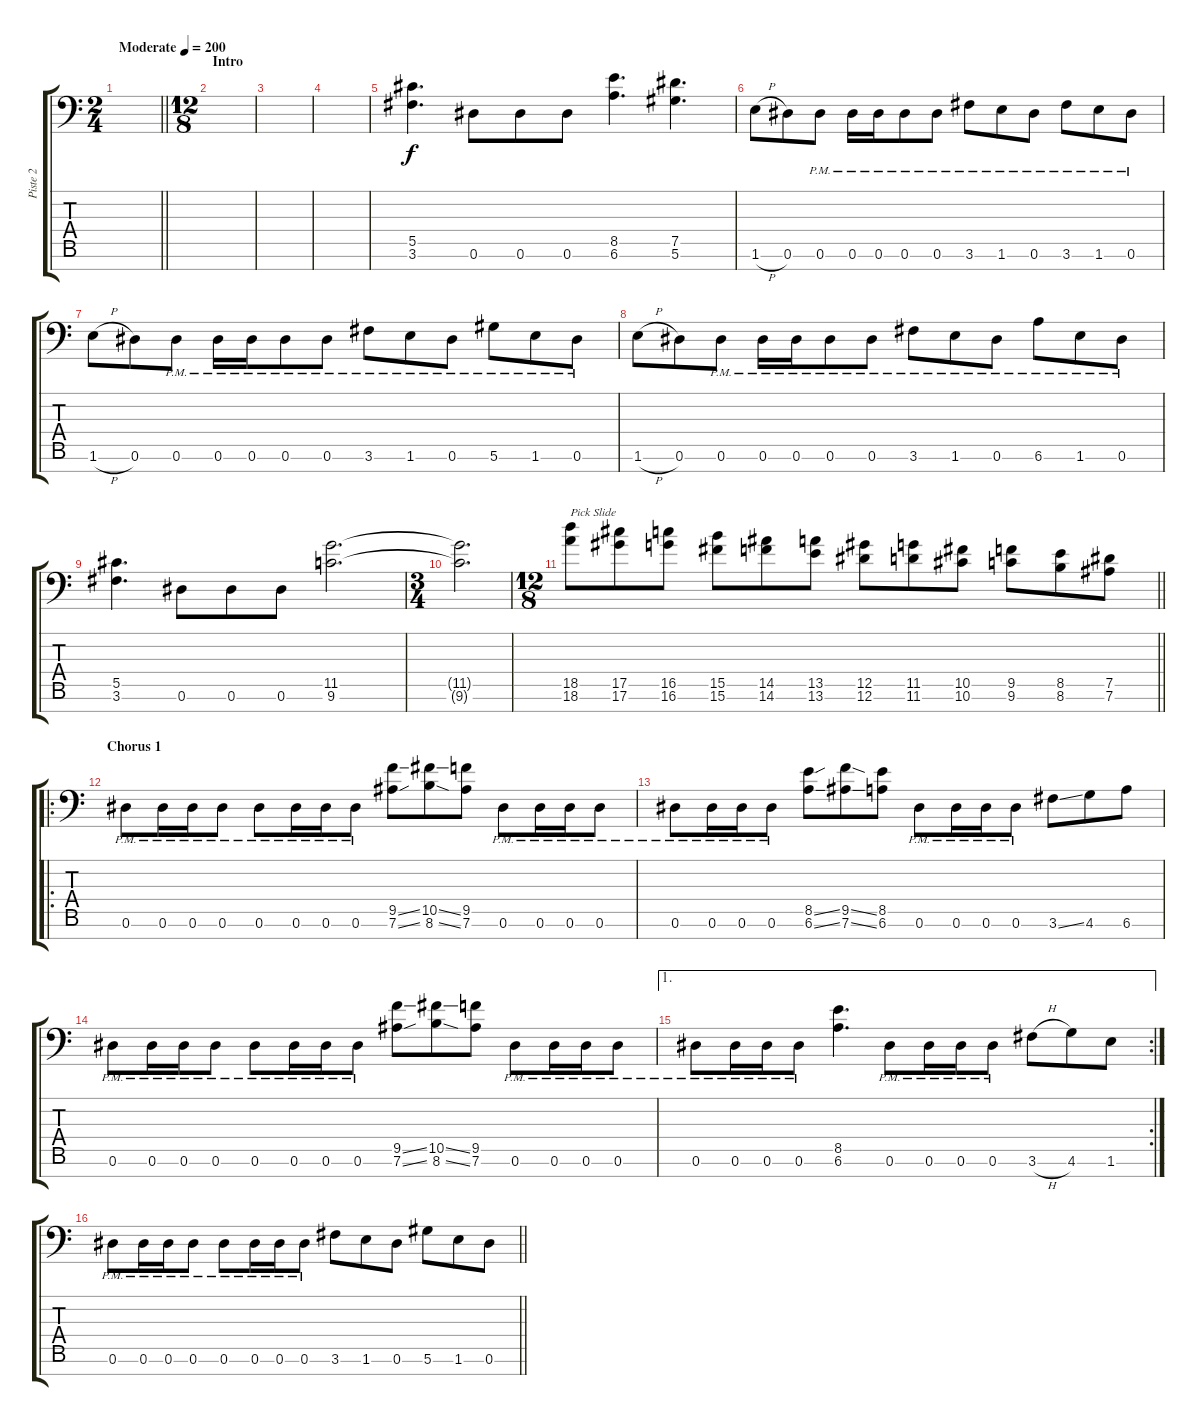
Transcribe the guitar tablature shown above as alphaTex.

\track ("Piste 2" "Piste 2") {instrument distortionguitar}
\staff {score tabs}
\tuning (Eb4 Bb3 Gb3 Db3 Ab2 Eb2 Bb1) {hide}
\ts (2 4)
\tempo (200 "Moderate")
\clef f4
\barLineRight lightlight
\ks c
|
\ts (12 8)
\section ("" "Intro")
|
|
|
(5.5 3.6).4{d} 0.6.8 0.6.8 0.6.8 (8.5 6.6).4{d} (7.5 5.6).4{d} |
1.6{h}.8 0.6.8 0.6{pm}.8 0.6{pm}.16 0.6{pm}.16 0.6{pm}.8 0.6{pm}.8 3.6{pm}.8 1.6{pm}.8 0.6{pm}.8 3.6{pm}.8 1.6{pm}.8 0.6{pm}.8 |
1.6{h}.8 0.6.8 0.6{pm}.8 0.6{pm}.16 0.6{pm}.16 0.6{pm}.8 0.6{pm}.8 3.6{pm}.8 1.6{pm}.8 0.6{pm}.8 5.6{pm}.8 1.6{pm}.8 0.6{pm}.8 |
1.6{h}.8 0.6.8 0.6{pm}.8 0.6{pm}.16 0.6{pm}.16 0.6{pm}.8 0.6{pm}.8 3.6{pm}.8 1.6{pm}.8 0.6{pm}.8 6.6{pm}.8 1.6{pm}.8 0.6{pm}.8 |
(5.5 3.6).4{d} 0.6.8 0.6.8 0.6.8 (11.5 9.6).2{d} |
\ts (3 4)
(11.5{t} 9.6{t}).2{d} |
\ts (12 8)
\barLineRight lightlight
(18.5 18.6).8{txt "Pick Slide"} (17.5 17.6).8 (16.5 16.6).8 (15.5 15.6).8 (14.5 14.6).8 (13.5 13.6).8 (12.5 12.6).8 (11.5 11.6).8 (10.5 10.6).8 (9.5 9.6).8 (8.5 8.6).8 (7.5 7.6).8 |
\ro
\section ("" "Chorus 1")
0.6{pm}.8 0.6{pm}.16 0.6{pm}.16 0.6{pm}.8 0.6{pm}.8 0.6{pm}.16 0.6{pm}.16 0.6{pm}.8 (9.5{ss} 7.6{ss}).8 (10.5{ss} 8.6{ss}).8 (9.5 7.6).8 0.6{pm}.8 0.6{pm}.16 0.6{pm}.16 0.6{pm}.8 |
0.6{pm}.8 0.6{pm}.16 0.6{pm}.16 0.6{pm}.8 (8.5{ss} 6.6{ss}).8 (9.5{ss} 7.6{ss}).8 (8.5 6.6).8 0.6{pm}.8 0.6{pm}.16 0.6{pm}.16 0.6{pm}.8 3.6{ss}.8 4.6.8 6.6.8 |
0.6{pm}.8 0.6{pm}.16 0.6{pm}.16 0.6{pm}.8 0.6{pm}.8 0.6{pm}.16 0.6{pm}.16 0.6{pm}.8 (9.5{ss} 7.6{ss}).8 (10.5{ss} 8.6{ss}).8 (9.5 7.6).8 0.6{pm}.8 0.6{pm}.16 0.6{pm}.16 0.6{pm}.8 |
\ae 1
\rc 2
0.6{pm}.8 0.6{pm}.16 0.6{pm}.16 0.6{pm}.8 (8.5 6.6).4{d} 0.6{pm}.8 0.6{pm}.16 0.6{pm}.16 0.6{pm}.8 3.6{h}.8 4.6.8 1.6.8 |
\barLineRight lightlight
0.6{pm}.8 0.6{pm}.16 0.6{pm}.16 0.6{pm}.8 0.6{pm}.8 0.6{pm}.16 0.6{pm}.16 0.6{pm}.8 3.6.8 1.6.8 0.6.8 5.6.8 1.6.8 0.6.8
